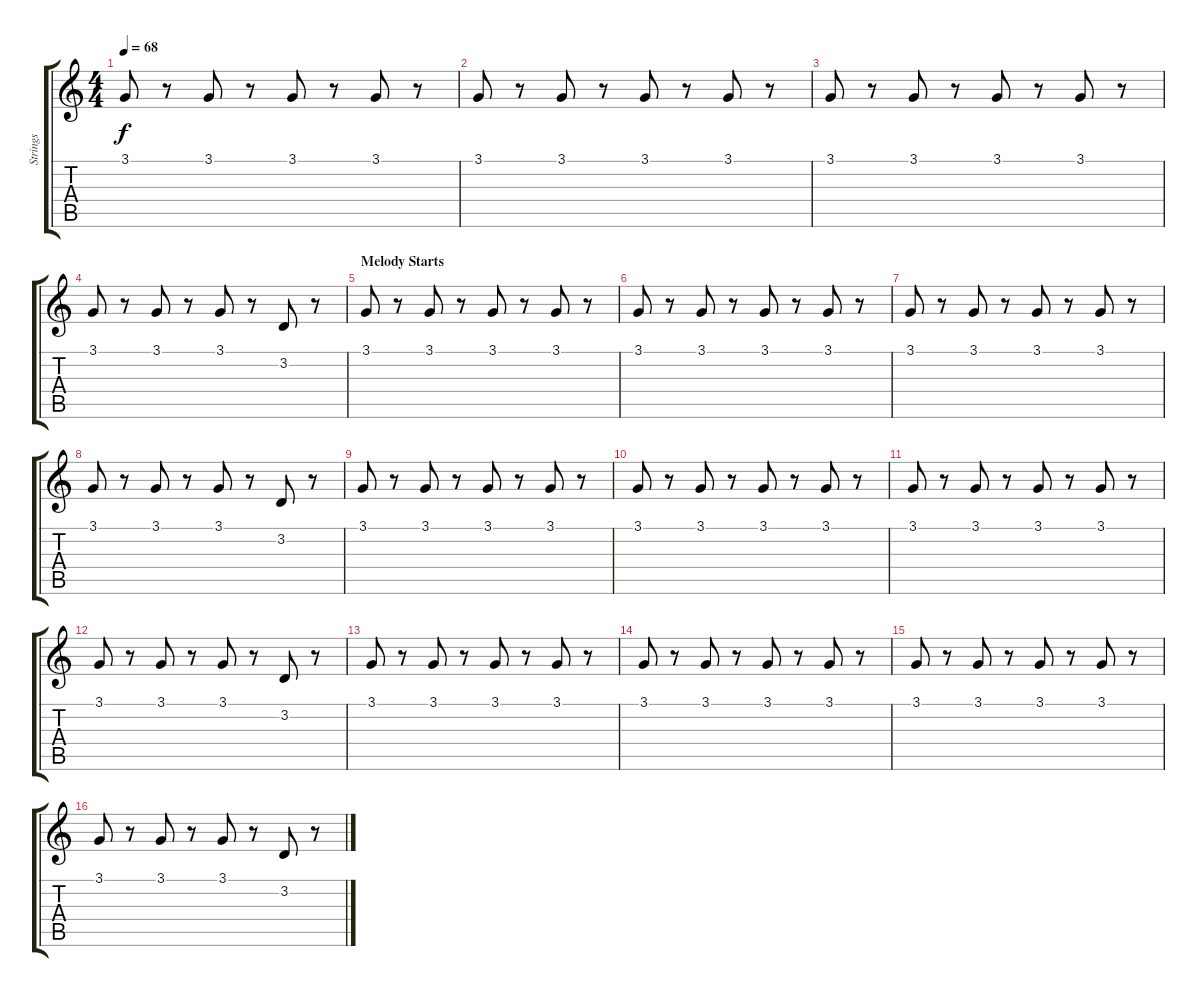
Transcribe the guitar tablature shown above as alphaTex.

\track ("Strings" "Strings") {instrument lead7fifths}
\staff {score tabs}
\tuning (E4 B3 G3 D3 A2 E2) {hide}
\ts (4 4)
\tempo 68
\clef g2
\ks c
3.1.8{dy f volume 11} r.8 3.1.8 r.8 3.1.8 r.8 3.1.8 r.8 |
3.1.8 r.8 3.1.8 r.8 3.1.8 r.8 3.1.8 r.8 |
3.1.8 r.8 3.1.8 r.8 3.1.8 r.8 3.1.8 r.8 |
3.1.8 r.8 3.1.8 r.8 3.1.8 r.8 3.2.8 r.8 |
\section ("" "Melody Starts")
3.1.8{volume 11} r.8 3.1.8 r.8 3.1.8 r.8 3.1.8 r.8 |
3.1.8 r.8 3.1.8 r.8 3.1.8 r.8 3.1.8 r.8 |
3.1.8 r.8 3.1.8 r.8 3.1.8 r.8 3.1.8 r.8 |
3.1.8 r.8 3.1.8 r.8 3.1.8 r.8 3.2.8 r.8 |
3.1.8 r.8 3.1.8 r.8 3.1.8 r.8 3.1.8 r.8 |
3.1.8 r.8 3.1.8 r.8 3.1.8 r.8 3.1.8 r.8 |
3.1.8 r.8 3.1.8 r.8 3.1.8 r.8 3.1.8 r.8 |
3.1.8 r.8 3.1.8 r.8 3.1.8 r.8 3.2.8 r.8 |
3.1.8{volume 11} r.8 3.1.8 r.8 3.1.8 r.8 3.1.8 r.8 |
3.1.8 r.8 3.1.8 r.8 3.1.8 r.8 3.1.8 r.8 |
3.1.8 r.8 3.1.8 r.8 3.1.8 r.8 3.1.8 r.8 |
3.1.8 r.8 3.1.8 r.8 3.1.8 r.8 3.2.8 r.8
